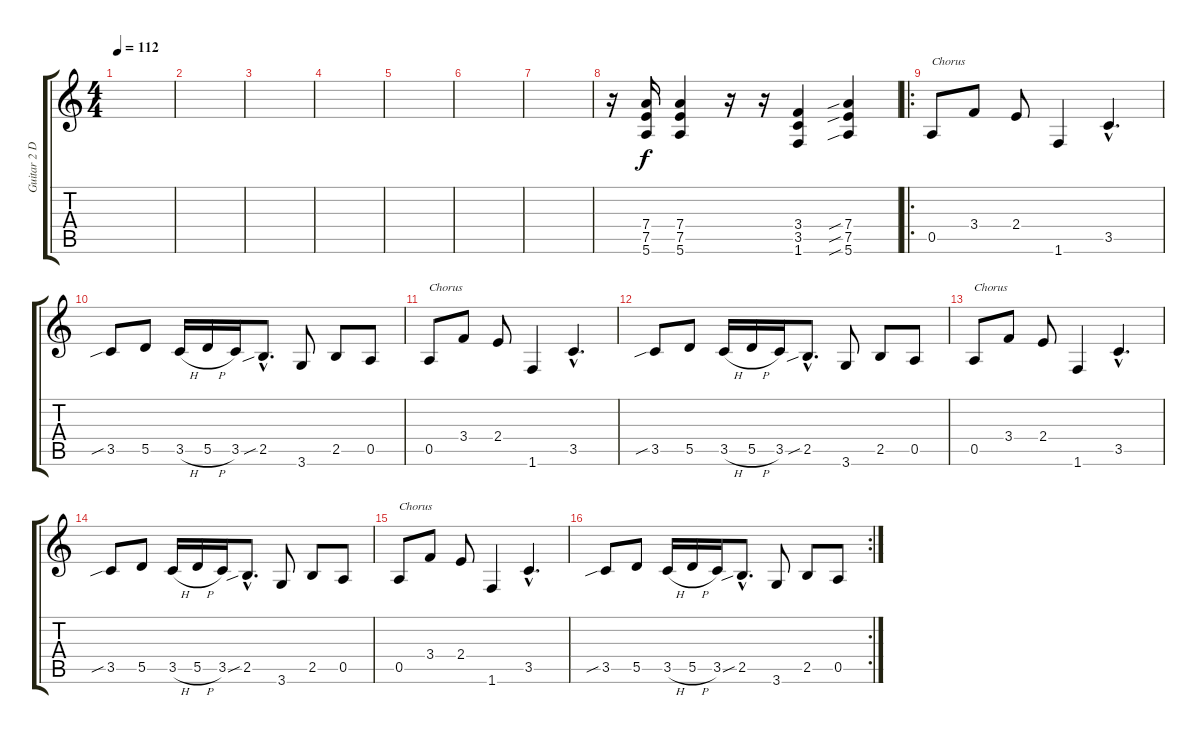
\track ("Guitar 2 Distor" "Guitar 2 D") {instrument distortionguitar}
\staff {score tabs}
\tuning (E4 B3 G3 D3 A2 E2) {hide}
\ts (4 4)
\tempo 112
\clef g2
\ks c
|
|
|
|
|
|
|
r.16 (7.4 7.5 5.6).16 (7.4 7.5 5.6).4 r.16 r.16 (3.4 3.5 1.6).4 (7.4{sib} 7.5{sib} 5.6{sib}).4 |
\ro
0.5.8{txt "Chorus"} 3.4.8 2.4.8 1.6.4 3.5{hac}.4{d} |
3.5{sib}.8 5.5.8 3.5{h}.16 5.5{h}.16 3.5.16 2.5{sib hac}.8{d} 3.6.8 2.5.8 0.5.8 |
0.5.8{txt "Chorus"} 3.4.8 2.4.8 1.6.4 3.5{hac}.4{d} |
3.5{sib}.8 5.5.8 3.5{h}.16 5.5{h}.16 3.5.16 2.5{sib hac}.8{d} 3.6.8 2.5.8 0.5.8 |
0.5.8{txt "Chorus"} 3.4.8 2.4.8 1.6.4 3.5{hac}.4{d} |
3.5{sib}.8 5.5.8 3.5{h}.16 5.5{h}.16 3.5.16 2.5{sib hac}.8{d} 3.6.8 2.5.8 0.5.8 |
0.5.8{txt "Chorus"} 3.4.8 2.4.8 1.6.4 3.5{hac}.4{d} |
\rc 2
3.5{sib}.8 5.5.8 3.5{h}.16 5.5{h}.16 3.5.16 2.5{sib hac}.8{d} 3.6.8 2.5.8 0.5.8
